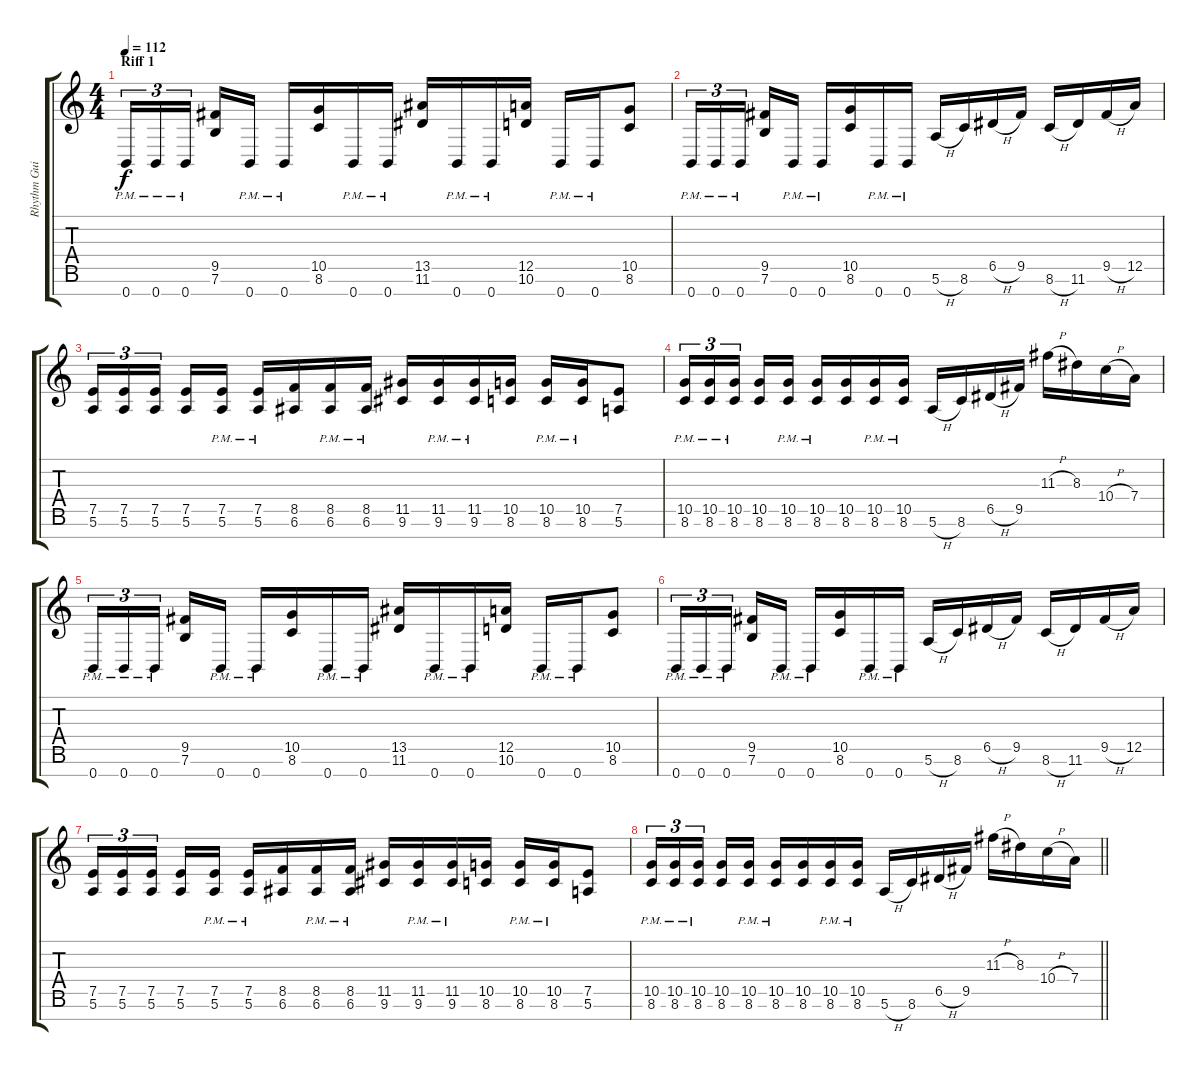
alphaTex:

\track ("Rhythm Guitar 2" "Rhythm Gui") {instrument overdrivenguitar}
\staff {score tabs}
\tuning (E4 B3 G3 D3 A2 E2 B1) {hide}
\ts (4 4)
\section ("" "Riff 1")
\tempo 112
\clef g2
\ks c
0.7{pm}.16{tu (3 2) dy f} 0.7{pm}.16{tu (3 2)} 0.7{pm}.16{tu (3 2) beam splitsecondary} (9.5 7.6).16 0.7{pm}.16 0.7{pm}.16 (10.5 8.6).16 0.7{pm}.16 0.7{pm}.16 (13.5 11.6).16 0.7{pm}.16 0.7{pm}.16 (12.5 10.6).16 0.7{pm}.16 0.7{pm}.16 (10.5 8.6).8 |
0.7{pm}.16{tu (3 2)} 0.7{pm}.16{tu (3 2)} 0.7{pm}.16{tu (3 2) beam splitsecondary} (9.5 7.6).16 0.7{pm}.16 0.7{pm}.16 (10.5 8.6).16 0.7{pm}.16 0.7{pm}.16 5.6{h}.16 8.6.16 6.5{h}.16 9.5.16 8.6{h}.16 11.6.16 9.5{h}.16 12.5.16 |
(7.5 5.6).16{tu (3 2)} (7.5 5.6).16{tu (3 2)} (7.5 5.6).16{tu (3 2) beam splitsecondary} (7.5 5.6).16 (7.5{pm} 5.6{pm}).16 (7.5{pm} 5.6{pm}).16 (8.5 6.6).16 (8.5{pm} 6.6{pm}).16 (8.5{pm} 6.6{pm}).16 (11.5 9.6).16 (11.5{pm} 9.6{pm}).16 (11.5{pm} 9.6{pm}).16 (10.5 8.6).16 (10.5{pm} 8.6{pm}).16 (10.5{pm} 8.6{pm}).16 (7.5 5.6).8 |
(10.5{pm} 8.6{pm}).16{tu (3 2)} (10.5{pm} 8.6{pm}).16{tu (3 2)} (10.5{pm} 8.6{pm}).16{tu (3 2) beam splitsecondary} (10.5 8.6).16 (10.5{pm} 8.6{pm}).16 (10.5{pm} 8.6{pm}).16 (10.5 8.6).16 (10.5{pm} 8.6{pm}).16 (10.5{pm} 8.6{pm}).16 5.6{h}.16 8.6.16 6.5{h}.16 9.5.16 11.3{h}.16 8.3.16 10.4{h}.16 7.4.16 |
0.7{pm}.16{tu (3 2)} 0.7{pm}.16{tu (3 2)} 0.7{pm}.16{tu (3 2) beam splitsecondary} (9.5 7.6).16 0.7{pm}.16 0.7{pm}.16 (10.5 8.6).16 0.7{pm}.16 0.7{pm}.16 (13.5 11.6).16 0.7{pm}.16 0.7{pm}.16 (12.5 10.6).16 0.7{pm}.16 0.7{pm}.16 (10.5 8.6).8 |
0.7{pm}.16{tu (3 2)} 0.7{pm}.16{tu (3 2)} 0.7{pm}.16{tu (3 2) beam splitsecondary} (9.5 7.6).16 0.7{pm}.16 0.7{pm}.16 (10.5 8.6).16 0.7{pm}.16 0.7{pm}.16 5.6{h}.16 8.6.16 6.5{h}.16 9.5.16 8.6{h}.16 11.6.16 9.5{h}.16 12.5.16 |
(7.5 5.6).16{tu (3 2)} (7.5 5.6).16{tu (3 2)} (7.5 5.6).16{tu (3 2) beam splitsecondary} (7.5 5.6).16 (7.5{pm} 5.6{pm}).16 (7.5{pm} 5.6{pm}).16 (8.5 6.6).16 (8.5{pm} 6.6{pm}).16 (8.5{pm} 6.6{pm}).16 (11.5 9.6).16 (11.5{pm} 9.6{pm}).16 (11.5{pm} 9.6{pm}).16 (10.5 8.6).16 (10.5{pm} 8.6{pm}).16 (10.5{pm} 8.6{pm}).16 (7.5 5.6).8 |
\barLineRight lightlight
(10.5{pm} 8.6{pm}).16{tu (3 2)} (10.5{pm} 8.6{pm}).16{tu (3 2)} (10.5{pm} 8.6{pm}).16{tu (3 2) beam splitsecondary} (10.5 8.6).16 (10.5{pm} 8.6{pm}).16 (10.5{pm} 8.6{pm}).16 (10.5 8.6).16 (10.5{pm} 8.6{pm}).16 (10.5{pm} 8.6{pm}).16 5.6{h}.16 8.6.16 6.5{h}.16 9.5.16 11.3{h}.16 8.3.16 10.4{h}.16 7.4.16
